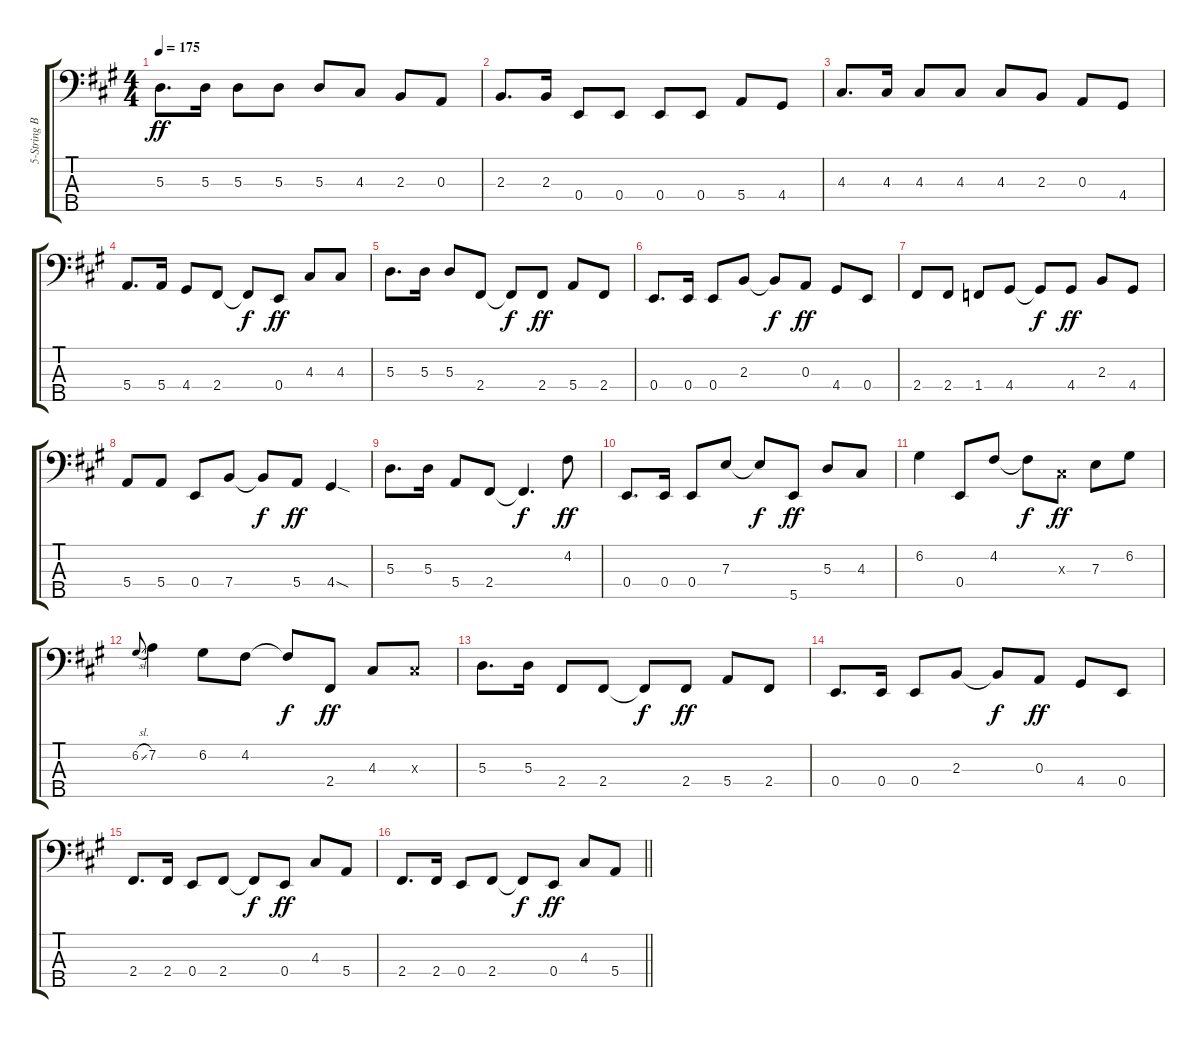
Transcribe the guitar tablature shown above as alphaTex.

\track ("5-String Bass" "5-String B") {instrument electricbasspick}
\staff {score tabs}
\tuning (G2 D2 A1 E1 B0) {hide}
\ts (4 4)
\tempo 175
\clef f4
\ks a
5.3.8{d dy ff} 5.3.16 5.3.8 5.3.8 5.3.8 4.3.8 2.3.8 0.3.8 |
2.3.8{d} 2.3.16 0.4.8 0.4.8 0.4.8 0.4.8 5.4.8 4.4.8 |
4.3.8{d} 4.3.16 4.3.8 4.3.8 4.3.8 2.3.8 0.3.8 4.4.8 |
5.4.8{d} 5.4.16 4.4.8 2.4.8 2.4{t}.8{dy f} 0.4.8{dy ff} 4.3.8 4.3.8 |
5.3.8{d} 5.3.16 5.3.8 2.4.8 2.4{t}.8{dy f} 2.4.8{dy ff} 5.4.8 2.4.8 |
0.4.8{d} 0.4.16 0.4.8 2.3.8 2.3{t}.8{dy f} 0.3.8{dy ff} 4.4.8 0.4.8 |
2.4.8 2.4.8 1.4.8 4.4.8 4.4{t}.8{dy f} 4.4.8{dy ff} 2.3.8 4.4.8 |
5.4.8 5.4.8 0.4.8 7.4.8 7.4{t}.8{dy f} 5.4.8{dy ff} 4.4{sod}.4 |
5.3.8{d} 5.3.16 5.4.8 2.4.8 2.4{t}.4{d dy f} 4.2.8{dy ff} |
0.4.8{d} 0.4.16 0.4.8 7.3.8 7.3{t}.8{dy f} 5.5.8{dy ff} 5.3.8 4.3.8 |
6.2.4 0.4.8 4.2.8 4.2{t}.8{dy f} 4.3{x}.8{dy ff} 7.3.8 6.2.8 |
6.2{sl}.8{gr onbeat} 7.2.4 6.2.8 4.2.8 4.2{t}.8{dy f} 2.4.8{dy ff} 4.3.8 4.3{x}.8 |
5.3.8{d} 5.3.16 2.4.8 2.4.8 2.4{t}.8{dy f} 2.4.8{dy ff} 5.4.8 2.4.8 |
0.4.8{d} 0.4.16 0.4.8 2.3.8 2.3{t}.8{dy f} 0.3.8{dy ff} 4.4.8 0.4.8 |
2.4.8{d} 2.4.16 0.4.8 2.4.8 2.4{t}.8{dy f} 0.4.8{dy ff} 4.3.8 5.4.8 |
\barLineRight lightlight
2.4.8{d} 2.4.16 0.4.8 2.4.8 2.4{t}.8{dy f} 0.4.8{dy ff} 4.3.8 5.4.8
